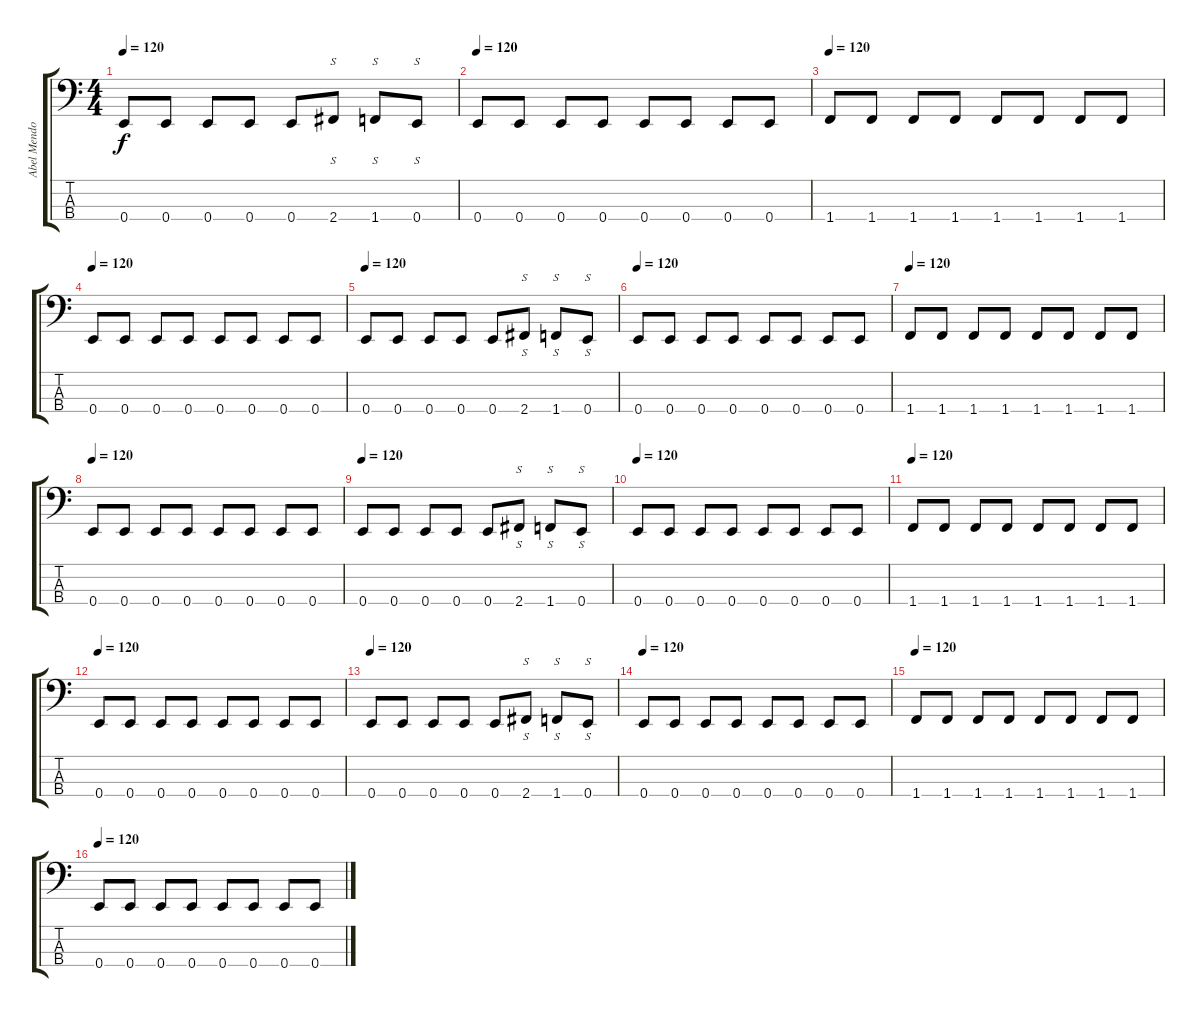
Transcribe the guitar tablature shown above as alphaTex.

\track ("Abel Mendoza" "Abel Mendo") {instrument electricbasspick}
\staff {score tabs}
\tuning (G2 D2 A1 E1) {hide}
\ts (4 4)
\tempo 120
\clef f4
\ks c
0.4.8{dy f} 0.4.8 0.4.8 0.4.8 0.4.8 2.4.8{s} 1.4.8{s} 0.4.8{s} |
\tempo 120
0.4.8 0.4.8 0.4.8 0.4.8 0.4.8 0.4.8 0.4.8 0.4.8 |
\tempo 120
1.4.8 1.4.8 1.4.8 1.4.8 1.4.8 1.4.8 1.4.8 1.4.8 |
\tempo 120
0.4.8 0.4.8 0.4.8 0.4.8 0.4.8 0.4.8 0.4.8 0.4.8 |
\tempo 120
0.4.8 0.4.8 0.4.8 0.4.8 0.4.8 2.4.8{s} 1.4.8{s} 0.4.8{s} |
\tempo 120
0.4.8 0.4.8 0.4.8 0.4.8 0.4.8 0.4.8 0.4.8 0.4.8 |
\tempo 120
1.4.8 1.4.8 1.4.8 1.4.8 1.4.8 1.4.8 1.4.8 1.4.8 |
\tempo 120
0.4.8 0.4.8 0.4.8 0.4.8 0.4.8 0.4.8 0.4.8 0.4.8 |
\tempo 120
0.4.8 0.4.8 0.4.8 0.4.8 0.4.8 2.4.8{s} 1.4.8{s} 0.4.8{s} |
\tempo 120
0.4.8 0.4.8 0.4.8 0.4.8 0.4.8 0.4.8 0.4.8 0.4.8 |
\tempo 120
1.4.8 1.4.8 1.4.8 1.4.8 1.4.8 1.4.8 1.4.8 1.4.8 |
\tempo 120
0.4.8 0.4.8 0.4.8 0.4.8 0.4.8 0.4.8 0.4.8 0.4.8 |
\tempo 120
0.4.8 0.4.8 0.4.8 0.4.8 0.4.8 2.4.8{s} 1.4.8{s} 0.4.8{s} |
\tempo 120
0.4.8 0.4.8 0.4.8 0.4.8 0.4.8 0.4.8 0.4.8 0.4.8 |
\tempo 120
1.4.8 1.4.8 1.4.8 1.4.8 1.4.8 1.4.8 1.4.8 1.4.8 |
\tempo 120
0.4.8 0.4.8 0.4.8 0.4.8 0.4.8 0.4.8 0.4.8 0.4.8
